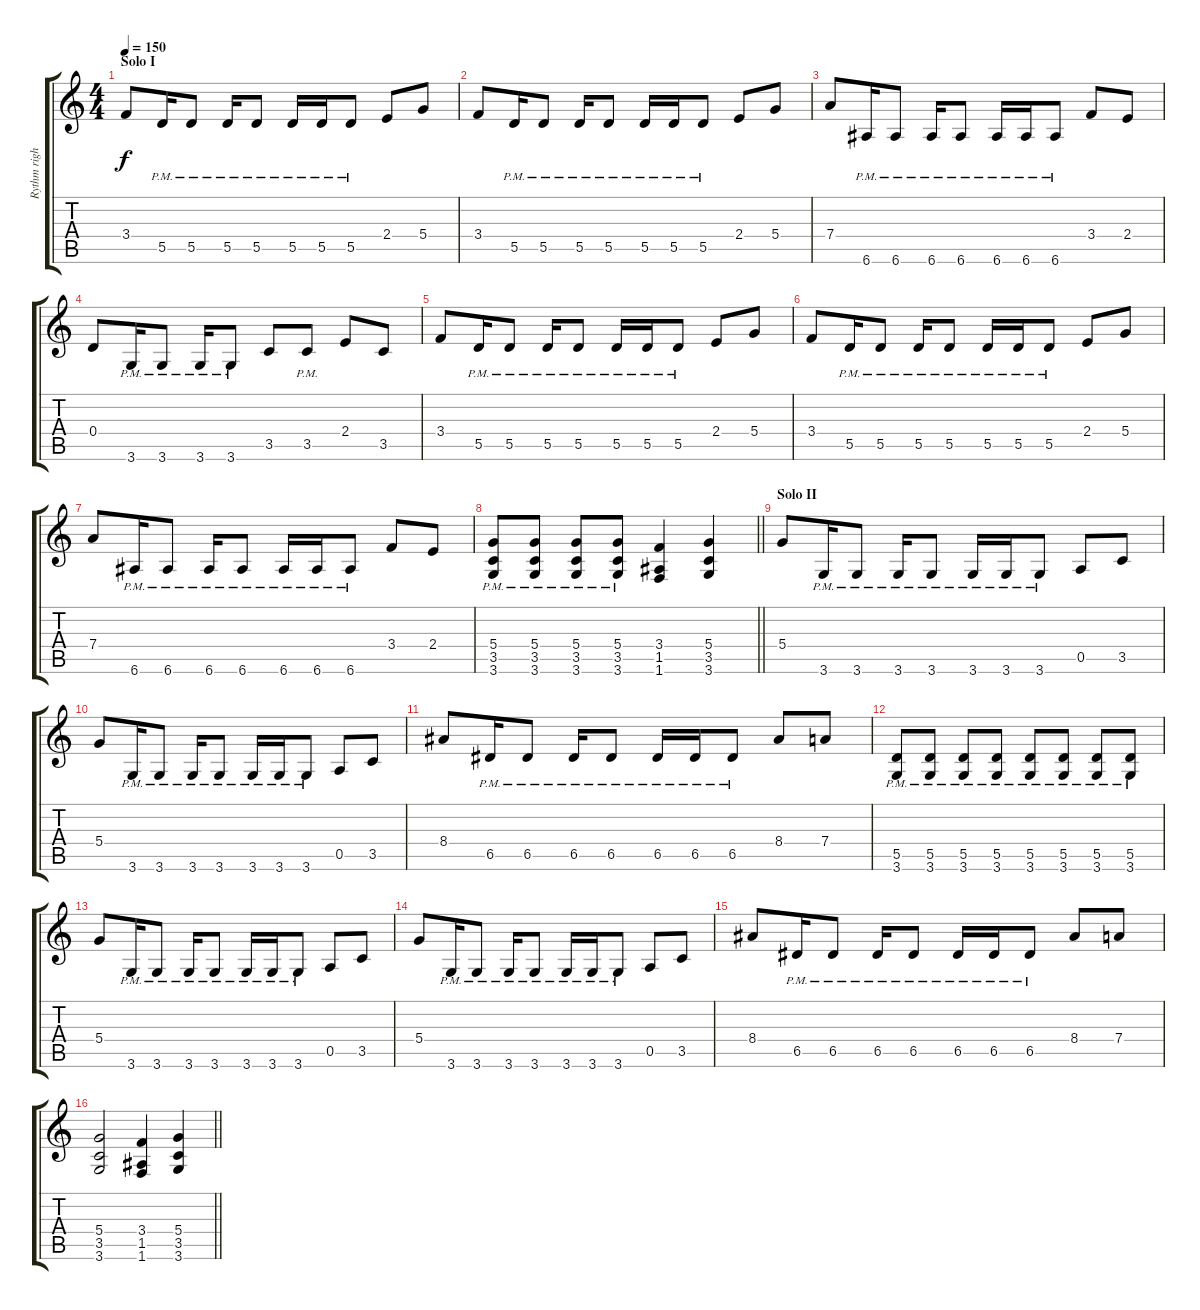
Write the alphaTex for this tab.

\track ("Rythm right" "Rythm righ") {instrument distortionguitar}
\staff {score tabs}
\tuning (E4 B3 G3 D3 A2 E2) {hide}
\ts (4 4)
\section ("" "Solo I")
\tempo 150
\clef g2
\ks c
3.4.8{dy f} 5.5{pm}.16 5.5{pm}.8 5.5{pm}.16 5.5{pm}.8 5.5{pm}.16 5.5{pm}.16 5.5{pm}.8 2.4.8 5.4.8 |
3.4.8 5.5{pm}.16 5.5{pm}.8 5.5{pm}.16 5.5{pm}.8 5.5{pm}.16 5.5{pm}.16 5.5{pm}.8 2.4.8 5.4.8 |
7.4.8 6.6{pm}.16 6.6{pm}.8 6.6{pm}.16 6.6{pm}.8 6.6{pm}.16 6.6{pm}.16 6.6{pm}.8 3.4.8 2.4.8 |
0.4.8 3.6{pm}.16 3.6{pm}.8 3.6{pm}.16 3.6{pm}.8 3.5.8 3.5{pm}.8 2.4.8 3.5.8 |
3.4.8 5.5{pm}.16 5.5{pm}.8 5.5{pm}.16 5.5{pm}.8 5.5{pm}.16 5.5{pm}.16 5.5{pm}.8 2.4.8 5.4.8 |
3.4.8 5.5{pm}.16 5.5{pm}.8 5.5{pm}.16 5.5{pm}.8 5.5{pm}.16 5.5{pm}.16 5.5{pm}.8 2.4.8 5.4.8 |
7.4.8 6.6{pm}.16 6.6{pm}.8 6.6{pm}.16 6.6{pm}.8 6.6{pm}.16 6.6{pm}.16 6.6{pm}.8 3.4.8 2.4.8 |
\barLineRight lightlight
(5.4{pm} 3.5{pm} 3.6{pm}).8 (5.4{pm} 3.5{pm} 3.6{pm}).8 (5.4{pm} 3.5{pm} 3.6{pm}).8 (5.4{pm} 3.5{pm} 3.6{pm}).8 (3.4 1.5 1.6).4 (5.4 3.5 3.6).4 |
\section ("" "Solo II")
5.4.8 3.6{pm}.16 3.6{pm}.8 3.6{pm}.16 3.6{pm}.8 3.6{pm}.16 3.6{pm}.16 3.6{pm}.8 0.5.8 3.5.8 |
5.4.8 3.6{pm}.16 3.6{pm}.8 3.6{pm}.16 3.6{pm}.8 3.6{pm}.16 3.6{pm}.16 3.6{pm}.8 0.5.8 3.5.8 |
8.4.8 6.5{pm}.16 6.5{pm}.8 6.5{pm}.16 6.5{pm}.8 6.5{pm}.16 6.5{pm}.16 6.5{pm}.8 8.4.8 7.4.8 |
(5.5{pm} 3.6{pm}).8 (5.5{pm} 3.6{pm}).8 (5.5{pm} 3.6{pm}).8 (5.5{pm} 3.6{pm}).8 (5.5{pm} 3.6{pm}).8 (5.5{pm} 3.6{pm}).8 (5.5{pm} 3.6{pm}).8 (5.5{pm} 3.6{pm}).8 |
5.4.8 3.6{pm}.16 3.6{pm}.8 3.6{pm}.16 3.6{pm}.8 3.6{pm}.16 3.6{pm}.16 3.6{pm}.8 0.5.8 3.5.8 |
5.4.8 3.6{pm}.16 3.6{pm}.8 3.6{pm}.16 3.6{pm}.8 3.6{pm}.16 3.6{pm}.16 3.6{pm}.8 0.5.8 3.5.8 |
8.4.8 6.5{pm}.16 6.5{pm}.8 6.5{pm}.16 6.5{pm}.8 6.5{pm}.16 6.5{pm}.16 6.5{pm}.8 8.4.8 7.4.8 |
\barLineRight lightlight
(5.4 3.5 3.6).2 (3.4 1.5 1.6).4 (5.4 3.5 3.6).4
